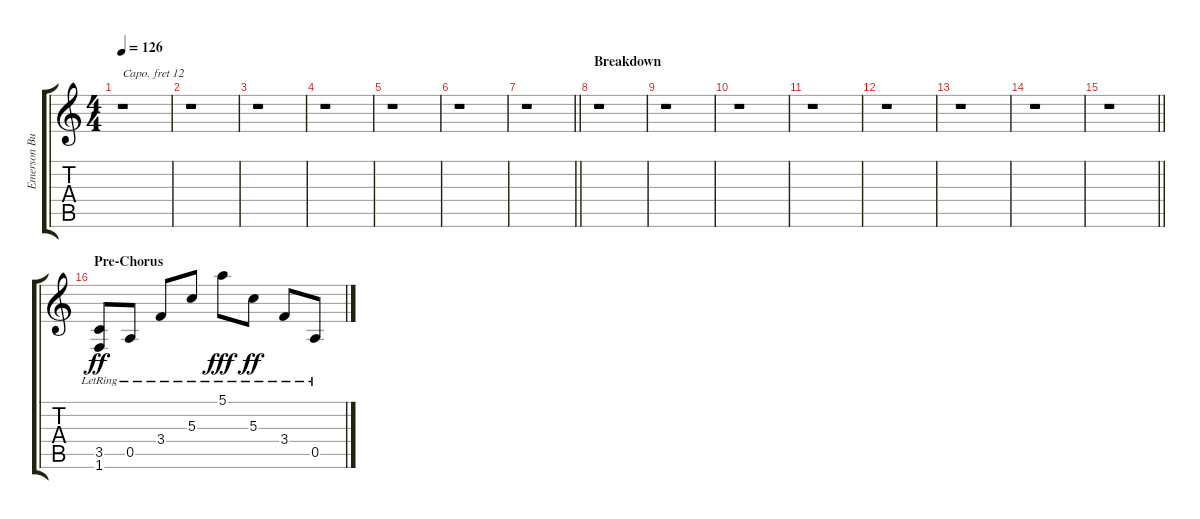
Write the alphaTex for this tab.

\track ("Emerson Burton (Keyboard)" "Emerson Bu") {instrument acousticgrandpiano}
\staff {score tabs}
\capo 12
\tuning (E4 B3 G3 D3 A2 E2) {hide}
\ts (4 4)
\tempo 126
\clef g2
\ks c
r.1{dy ff} |
r.1 |
r.1 |
r.1 |
r.1 |
r.1 |
\barLineRight lightlight
r.1 |
\section ("" "Breakdown")
r.1 |
r.1 |
r.1 |
r.1 |
r.1 |
r.1 |
r.1 |
\barLineRight lightlight
r.1 |
\section ("" "Pre-Chorus")
(3.5{lr} 1.6{lr}).8 0.5{lr}.8 3.4{lr}.8 5.3{lr}.8 5.1{lr}.8{dy fff} 5.3{lr}.8{dy ff} 3.4{lr}.8 0.5{lr}.8
